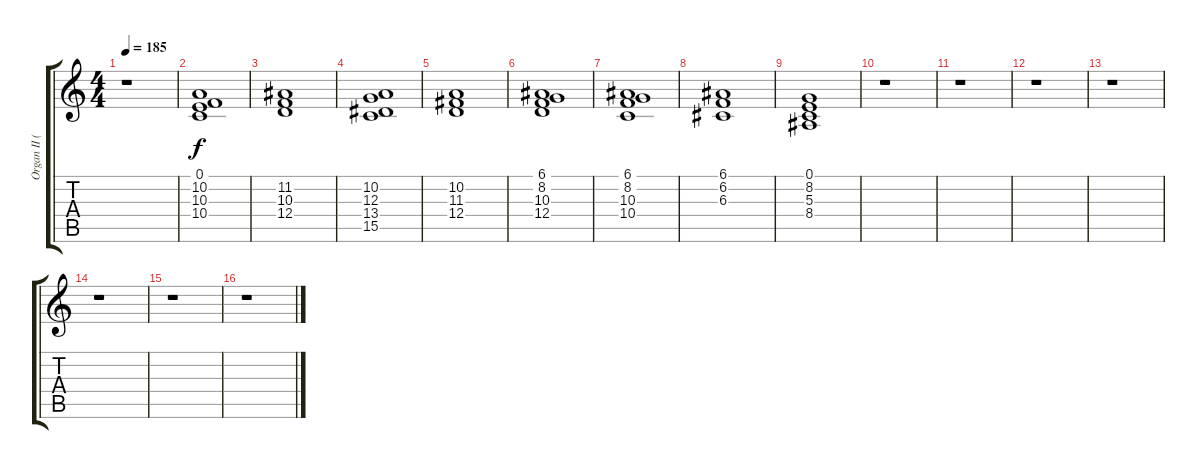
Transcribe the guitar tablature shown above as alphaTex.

\track ("Organ II (Synth V)" "Organ II (") {instrument percussiveorgan}
\staff {score tabs}
\tuning (E4 B3 G3 D3 A2 E2) {hide}
\ts (4 4)
\tempo 185
\clef g2
\ks c
r.1{dy f} |
(0.1 10.2 10.3 10.4).1 |
(11.2 10.3 12.4).1 |
(10.2 12.3 13.4 15.5).1 |
(10.2 11.3 12.4).1 |
(6.1 8.2 10.3 12.4).1 |
(6.1 8.2 10.3 10.4).1 |
(6.1 6.2 6.3).1 |
(0.1 8.2 5.3 8.4).1 |
r.1 |
r.1 |
r.1 |
r.1 |
r.1 |
r.1 |
r.1
